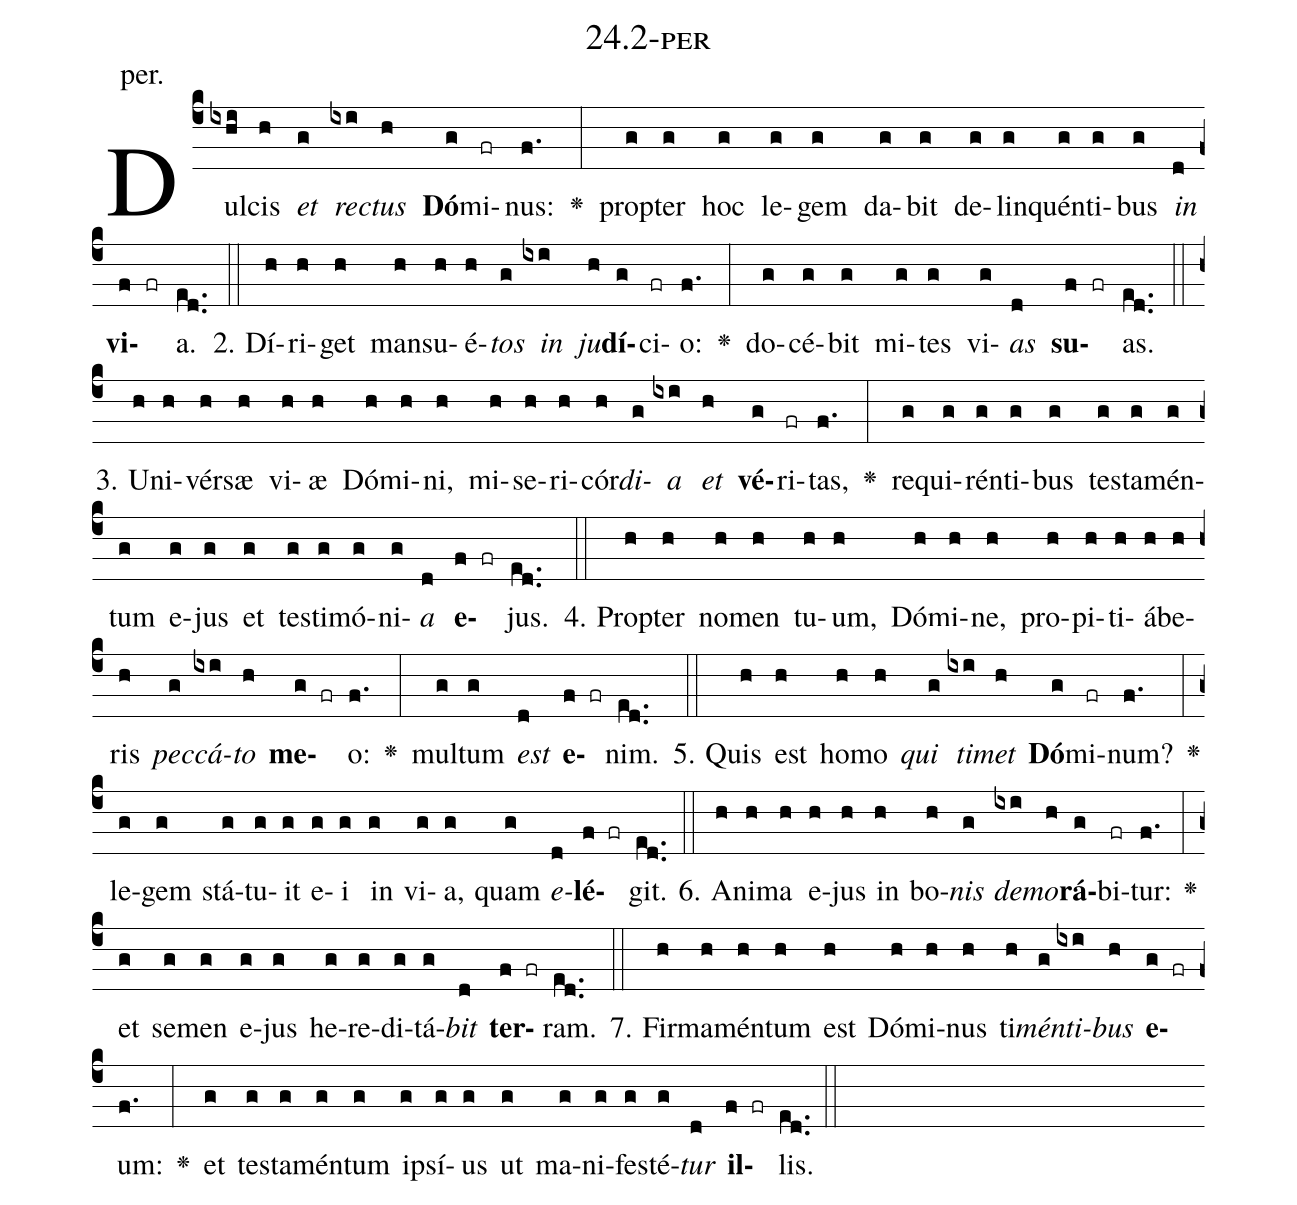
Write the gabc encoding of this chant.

name: 24.2-per;
annotation: per.;
%%
(c4)Dul(ixhi)cis(h) <i>et</i>(g) <i>rec</i>(ixi)<i>tus</i>(h) <b>Dó</b>(g)mi(fr)nus:(f.) <v>\greheightstar</v>(:) prop(g)ter(g) hoc(g) le(g)gem(g) da(g)bit(g) de(g)lin(g)quén(g)ti(g)bus(g) <i>in</i>(d) <b>vi</b>(f fr)a.(ed..) (::)
2. Dí(h)ri(h)get(h) man(h)su(h)é(h)<i>tos</i>(g) <i>in</i>(ixi) <i>ju</i>(h)<b>dí</b>(g)ci(fr)o:(f.) <v>\greheightstar</v>(:) do(g)cé(g)bit(g) mi(g)tes(g) vi(g)<i>as</i>(d) <b>su</b>(f fr)as.(ed..) (::)
3. U(h)ni(h)vér(h)sæ(h) vi(h)æ(h) Dó(h)mi(h)ni,(h) mi(h)se(h)ri(h)cór(h)<i>di</i>(g)<i>a</i>(ixi) <i>et</i>(h) <b>vé</b>(g)ri(fr)tas,(f.) <v>\greheightstar</v>(:) re(g)qui(g)rén(g)ti(g)bus(g) tes(g)ta(g)mén(g)tum(g) e(g)jus(g) et(g) tes(g)ti(g)mó(g)ni(g)<i>a</i>(d) <b>e</b>(f fr)jus.(ed..) (::)
4. Prop(h)ter(h) no(h)men(h) tu(h)um,(h) Dó(h)mi(h)ne,(h) pro(h)pi(h)ti(h)á(h)be(h)ris(h) <i>pec</i>(g)<i>cá</i>(ixi)<i>to</i>(h) <b>me</b>(g fr)o:(f.) <v>\greheightstar</v>(:) mul(g)tum(g) <i>est</i>(d) <b>e</b>(f fr)nim.(ed..) (::)
5. Quis(h) est(h) ho(h)mo(h) <i>qui</i>(g) <i>ti</i>(ixi)<i>met</i>(h) <b>Dó</b>(g)mi(fr)num?(f.) <v>\greheightstar</v>(:) le(g)gem(g) stá(g)tu(g)it(g) e(g)i(g) in(g) vi(g)a,(g) quam(g) <i>e</i>(d)<b>lé</b>(f fr)git.(ed..) (::)
6. A(h)ni(h)ma(h) e(h)jus(h) in(h) bo(h)<i>nis</i>(g) <i>de</i>(ixi)<i>mo</i>(h)<b>rá</b>(g)bi(fr)tur:(f.) <v>\greheightstar</v>(:) et(g) se(g)men(g) e(g)jus(g) he(g)re(g)di(g)tá(g)<i>bit</i>(d) <b>ter</b>(f fr)ram.(ed..) (::)
7. Fir(h)ma(h)mén(h)tum(h) est(h) Dó(h)mi(h)nus(h) ti(h)<i>mén</i>(g)<i>ti</i>(ixi)<i>bus</i>(h) <b>e</b>(g fr)um:(f.) <v>\greheightstar</v>(:) et(g) tes(g)ta(g)mén(g)tum(g) ip(g)sí(g)us(g) ut(g) ma(g)ni(g)fes(g)té(g)<i>tur</i>(d) <b>il</b>(f fr)lis.(ed..) (::)
